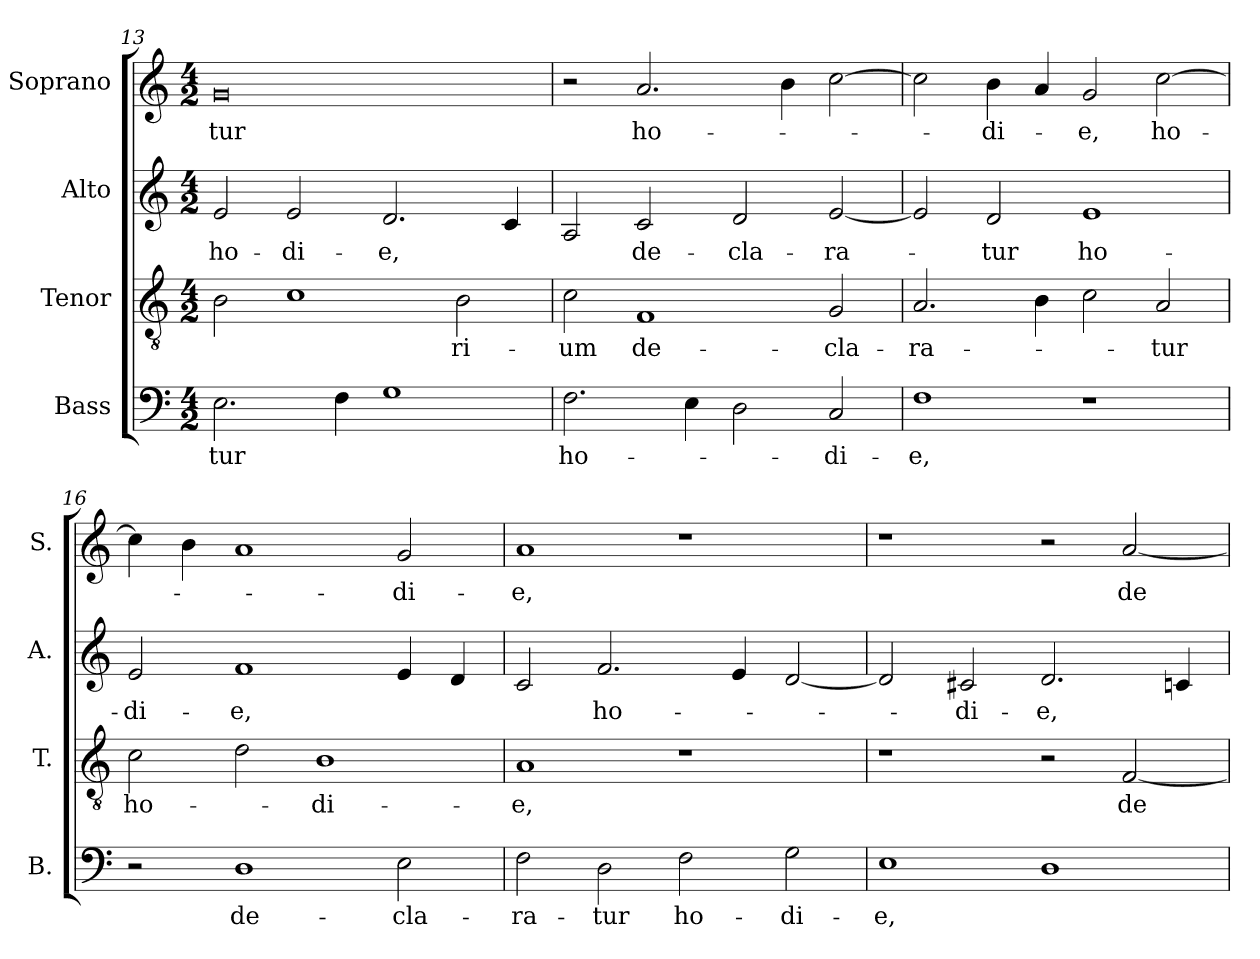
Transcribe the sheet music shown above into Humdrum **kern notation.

**kern	**text	**kern	**text	**kern	**text	**kern	**text
*part4	*part4	*part3	*part3	*part2	*part2	*part1	*part1
*staff4	*staff4	*staff3	*staff3	*staff2	*staff2	*staff1	*staff1
*I"Bass	*	*I"Tenor	*	*I"Alto	*	*I"Soprano	*
*I'B.	*	*I'T.	*	*I'A.	*	*I'S.	*
*clefF4	*	*clefGv2	*	*clefG2	*	*clefG2	*
*	*	*ITrd7c12	*	*	*	*	*
*k[]	*	*k[]	*	*k[]	*	*k[]	*
*C:	*	*C:	*	*C:	*	*C:	*
*M4/2	*	*M4/2	*	*M4/2	*	*M4/2	*
=13	=13	=13	=13	=13	=13	=13	=13
!	!LO:LY:b:color=#000000	!	!	!	!	!	!
!	!	!	!	!	!LO:LY:b:color=#000000	!	!
!	!	!	!	!	!	!	!LO:LY:b:color=#000000
2.Ei\	-tur	2BBi\	.	2ei/	ho-	0gi	-tur
!	!	!	!	!	!LO:LY:b:color=#000000	!	!
.	.	1Ci	.	2ei/	-di-	.	.
4Fi\	.	.	.	.	.	.	.
!	!	!	!	!	!LO:LY:b:color=#000000	!	!
1Gi	.	.	.	2.di/	-e,	.	.
!	!	!	!LO:LY:b:color=#000000	!	!	!	!
.	.	2BBi\	-ri-	.	.	.	.
.	.	.	.	4ci/	.	.	.
=14	=14	=14	=14	=14	=14	=14	=14
!	!LO:LY:b:color=#000000	!	!	!	!	!	!
!	!	!	!LO:LY:b:color=#000000	!	!	!	!
2.Fi\	ho-	2Ci\	-um	2Ai/	.	2r	.
!	!	!	!LO:LY:b:color=#000000	!	!	!	!
!	!	!	!	!	!LO:LY:b:color=#000000	!	!
!	!	!	!	!	!	!	!LO:LY:b:color=#000000
.	.	1FFi	de-	2ci/	de-	2.ai/	ho-
4Ei\	.	.	.	.	.	.	.
!	!	!	!	!	!LO:LY:b:color=#000000	!	!
2Di\	.	.	.	2di/	-cla-	.	.
.	.	.	.	.	.	4bi\	.
!	!LO:LY:b:color=#000000	!	!	!	!	!	!
!	!	!	!LO:LY:b:color=#000000	!	!	!	!
!	!	!	!	!	!LO:LY:b:color=#000000	!	!
2Ci/	-di-	2GGi/	-cla-	[2ei/	-ra-	[2cci\	.
=15	=15	=15	=15	=15	=15	=15	=15
!	!LO:LY:b:color=#000000	!	!	!	!	!	!
!	!	!	!LO:LY:b:color=#000000	!	!	!	!
1Fi	-e,	2.AAi/	-ra-	2ei/]	.	2cci\]	.
!	!	!	!	!	!LO:LY:b:color=#000000	!	!
!	!	!	!	!	!	!	!LO:LY:b:color=#000000
.	.	.	.	2di/	-tur	4bi\	-di-
.	.	4BBi\	.	.	.	4ai/	.
!	!	!	!	!	!LO:LY:b:color=#000000	!	!
!	!	!	!	!	!	!	!LO:LY:b:color=#000000
1r	.	2Ci\	.	1ei	ho-	2gi/	-e,
!	!	!	!LO:LY:b:color=#000000	!	!	!	!
!	!	!	!	!	!	!	!LO:LY:b:color=#000000
.	.	2AAi/	-tur	.	.	[2cci\	ho-
=16	=16	=16	=16	=16	=16	=16	=16
!	!	!	!LO:LY:b:color=#000000	!	!	!	!
!	!	!	!	!	!LO:LY:b:color=#000000	!	!
2r	.	2Ci\	ho-	2ei/	-di-	4cci\]	.
.	.	.	.	.	.	4bi\	.
!	!LO:LY:b:color=#000000	!	!	!	!	!	!
!	!	!	!	!	!LO:LY:b:color=#000000	!	!
1Di	de-	2Di\	.	1fi	-e,	1ai	.
!	!	!	!LO:LY:b:color=#000000	!	!	!	!
.	.	1BBi	-di-	.	.	.	.
!	!LO:LY:b:color=#000000	!	!	!	!	!	!
!	!	!	!	!	!	!	!LO:LY:b:color=#000000
2Ei\	-cla-	.	.	4ei/	.	2gi/	-di-
.	.	.	.	4di/	.	.	.
=17	=17	=17	=17	=17	=17	=17	=17
!	!LO:LY:b:color=#000000	!	!	!	!	!	!
!	!	!	!LO:LY:b:color=#000000	!	!	!	!
!	!	!	!	!	!	!	!LO:LY:b:color=#000000
2Fi\	-ra-	1AAi	-e,	2ci/	.	1ai	-e,
!	!LO:LY:b:color=#000000	!	!	!	!	!	!
!	!	!	!	!	!LO:LY:b:color=#000000	!	!
2Di\	-tur	.	.	2.fi/	ho-	.	.
!	!LO:LY:b:color=#000000	!	!	!	!	!	!
2Fi\	ho-	1r	.	.	.	1r	.
.	.	.	.	4ei/	.	.	.
!	!LO:LY:b:color=#000000	!	!	!	!	!	!
2Gi\	-di-	.	.	[2di/	.	.	.
!!LO:LB:g=z
=18	=18	=18	=18	=18	=18	=18	=18
!	!LO:LY:b:color=#000000	!	!	!	!	!	!
1Ei	-e,	1r	.	2di/]	.	1r	.
!	!	!	!	!	!LO:LY:b:color=#000000	!	!
.	.	.	.	2c#Xi/	-di-	.	.
!	!	!	!	!	!LO:LY:b:color=#000000	!	!
1Di	.	2r	.	2.di/	-e,	2r	.
!	!	!	!LO:LY:b:color=#000000	!	!	!	!
!	!	!	!	!	!	!	!LO:LY:b:color=#000000
.	.	[2FFi/	de-	.	.	[2ai/	de-
.	.	.	.	4cni/	.	.	.
=	=	=	=	=	=	=	=
*-	*-	*-	*-	*-	*-	*-	*-
